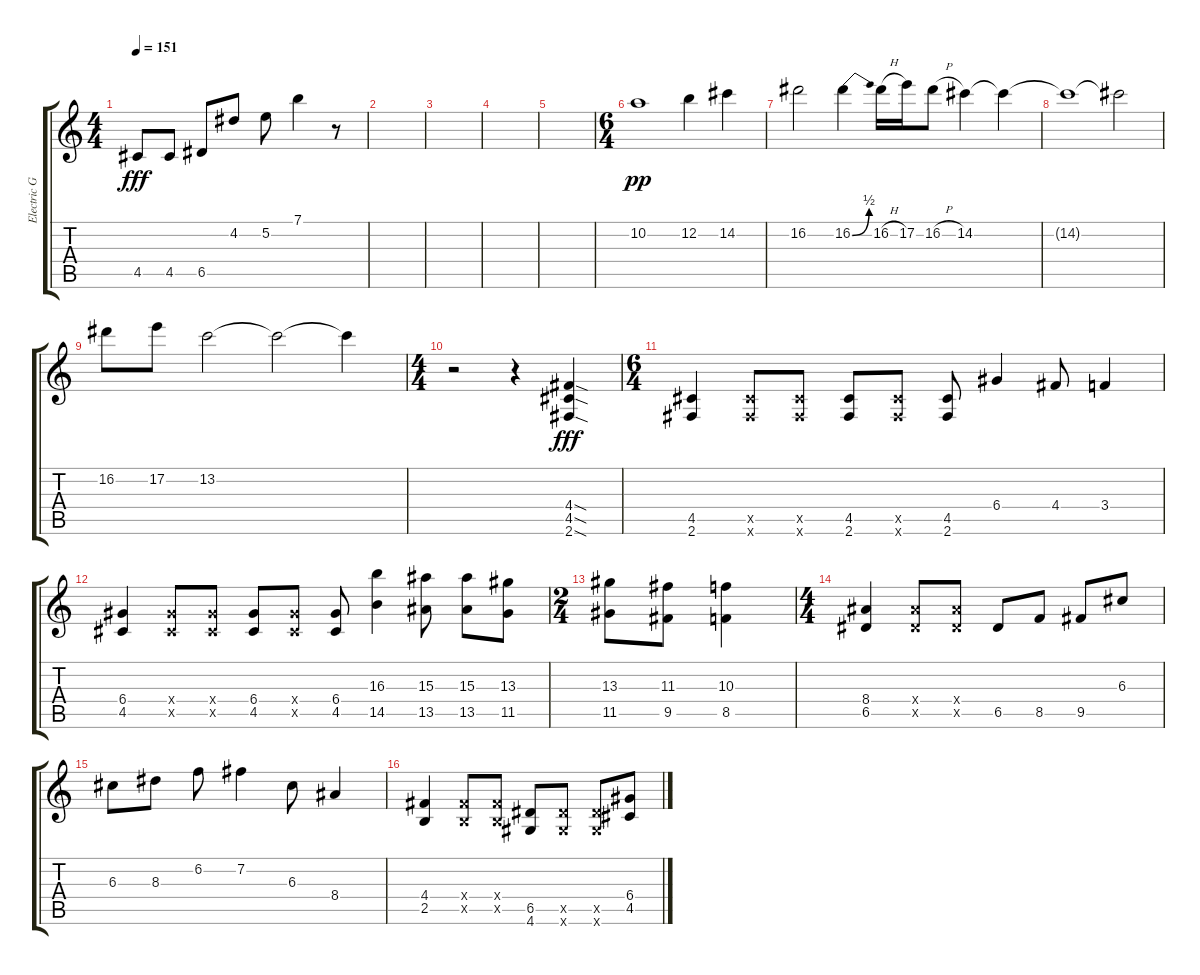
\track ("Electric Guitar" "Electric G") {instrument distortionguitar}
\staff {score tabs}
\tuning (E4 B3 G3 D3 A2 E2) {hide}
\ts (4 4)
\tempo 151
\clef g2
\ks c
4.5.8{dy fff} 4.5.8 6.5.8 4.2.8 5.2.8 7.1.4 r.8 |
|
|
|
|
\ts (6 4)
10.2.1{dy pp} 12.2.4 14.2.4 |
16.2.2 16.2{be (bend 0 0 60 2)}.4 16.2{h}.16 17.2.16 16.2{h}.8 14.2.4 14.2{t}.4 |
14.2{t}.1 14.2{t}.2 |
16.2.8 17.2.8 13.2.2 13.2{t}.2 13.2{t}.4 |
\ts (4 4)
r.2 r.4 (4.4{sod} 4.5{sod} 2.6{sod}).4{dy fff} |
\ts (6 4)
(4.5 2.6).4 (4.5{x} 2.6{x}).8 (4.5{x} 2.6{x}).8 (4.5 2.6).8 (4.5{x} 2.6{x}).8 (4.5 2.6).8 6.4.4 4.4.8 3.4.4 |
(6.4 4.5).4 (6.4{x} 4.5{x}).8 (6.4{x} 4.5{x}).8 (6.4 4.5).8 (6.4{x} 4.5{x}).8 (6.4 4.5).8 (16.3 14.5).4 (15.3 13.5).8 (15.3 13.5).8 (13.3 11.5).8 |
\ts (2 4)
(13.3 11.5).8 (11.3 9.5).8 (10.3 8.5).4 |
\ts (4 4)
(8.4 6.5).4 (8.4{x} 6.5{x}).8 (8.4{x} 6.5{x}).8 6.5.8 8.5.8 9.5.8 6.3.8 |
6.3.8 8.3.8 6.2.8 7.2.4 6.3.8 8.4.4 |
(4.4 2.5).4 (4.4{x} 2.5{x}).8 (4.4{x} 2.5{x}).8 (6.5 4.6).8 (6.5{x} 4.6{x}).8 (6.5{x} 4.6{x}).8 (6.4 4.5).8
